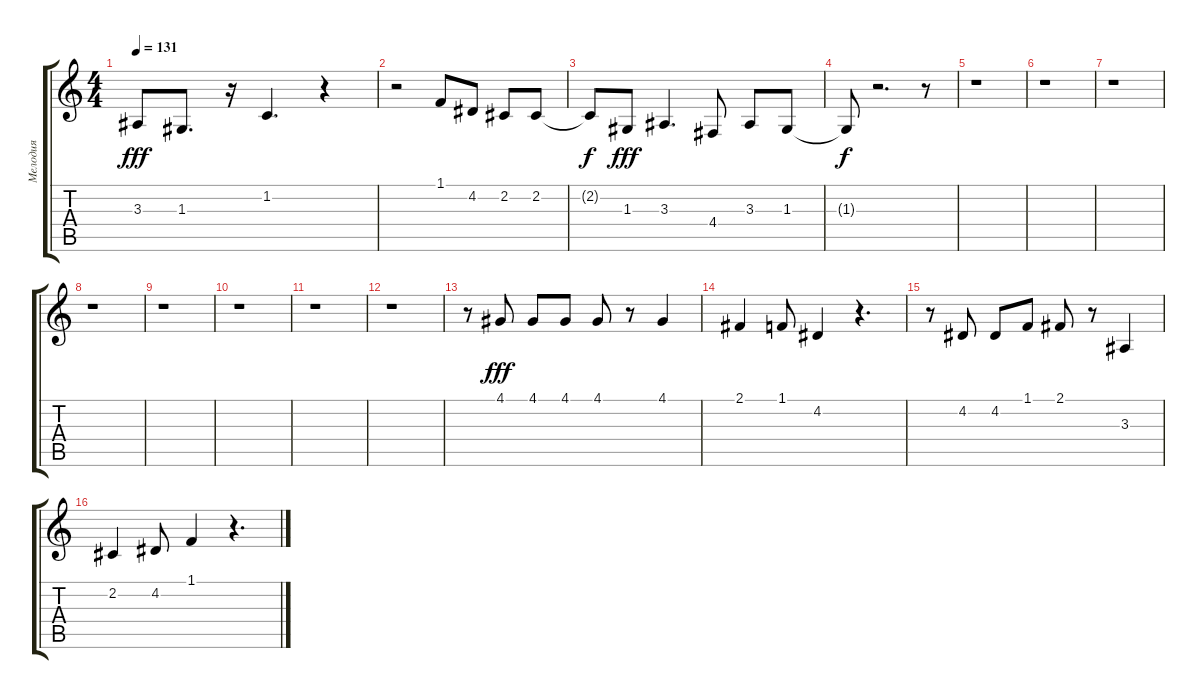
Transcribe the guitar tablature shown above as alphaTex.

\track ("Мелодия" "Мелодия") {instrument lead5charang}
\staff {score tabs}
\tuning (E4 B3 G3 D3 A2 E2) {hide}
\ts (4 4)
\tempo 131
\clef g2
\ks c
3.3.8{dy fff} 1.3.8{d} r.16 1.2.4{d} r.4 |
r.2 1.1.8 4.2.8 2.2.8 2.2.8 |
2.2{t}.8{dy f} 1.3.8{dy fff} 3.3.4{d} 4.4.8 3.3.8 1.3.8 |
1.3{t}.8{dy f} r.2{d} r.8 |
r.1 |
r.1 |
r.1 |
r.1 |
r.1 |
r.1 |
r.1 |
r.1 |
r.8 4.1.8{dy fff} 4.1.8 4.1.8 4.1.8 r.8 4.1.4 |
2.1.4 1.1.8 4.2.4 r.4{d} |
r.8 4.2.8 4.2.8 1.1.8 2.1.8 r.8 3.3.4 |
2.2.4 4.2.8 1.1.4 r.4{d}
